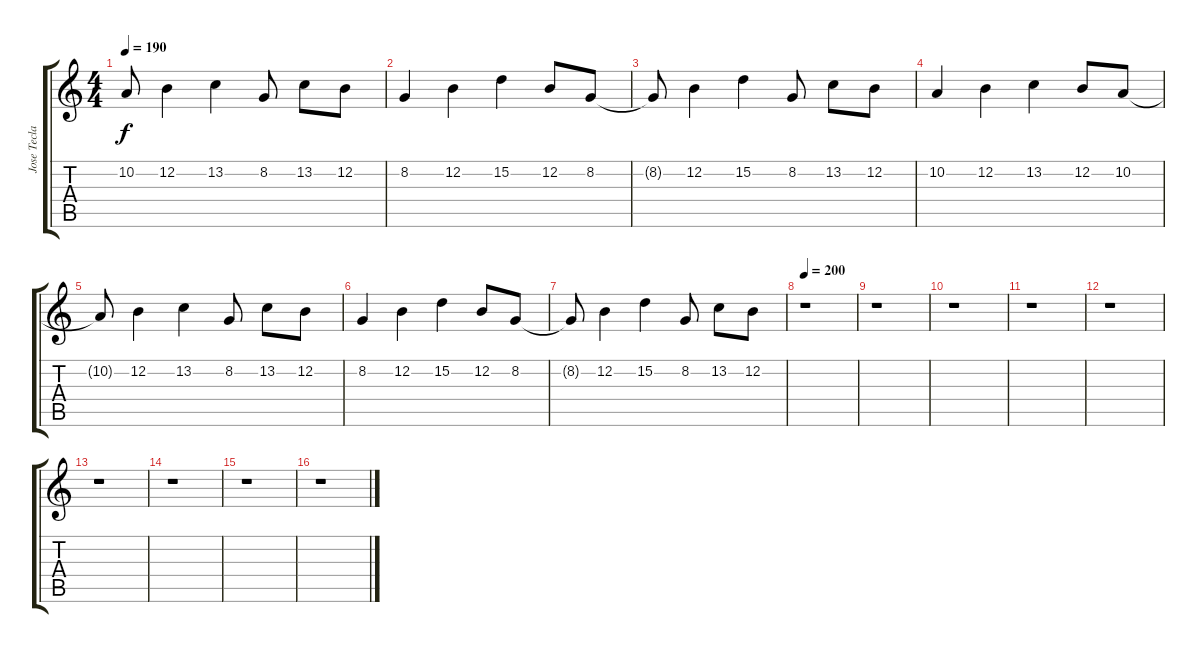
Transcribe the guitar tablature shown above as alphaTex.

\track ("Jose Teclado" "Jose Tecla") {instrument electricgrandpiano}
\staff {score tabs}
\tuning (E4 B3 G3 D3 A2 E2) {hide}
\ts (4 4)
\tempo 190
\clef g2
\ks c
10.2{t}.8{dy f} 12.2.4 13.2.4 8.2.8 13.2.8 12.2.8 |
8.2.4 12.2.4 15.2.4 12.2.8 8.2.8 |
8.2{t}.8 12.2.4 15.2.4 8.2.8 13.2.8 12.2.8 |
10.2.4 12.2.4 13.2.4 12.2.8 10.2.8 |
10.2{t}.8 12.2.4 13.2.4 8.2.8 13.2.8 12.2.8 |
8.2.4 12.2.4 15.2.4 12.2.8 8.2.8 |
8.2{t}.8 12.2.4 15.2.4 8.2.8 13.2.8 12.2.8 |
\tempo 200
r.1 |
r.1 |
r.1 |
r.1 |
r.1 |
r.1 |
r.1 |
r.1 |
r.1
